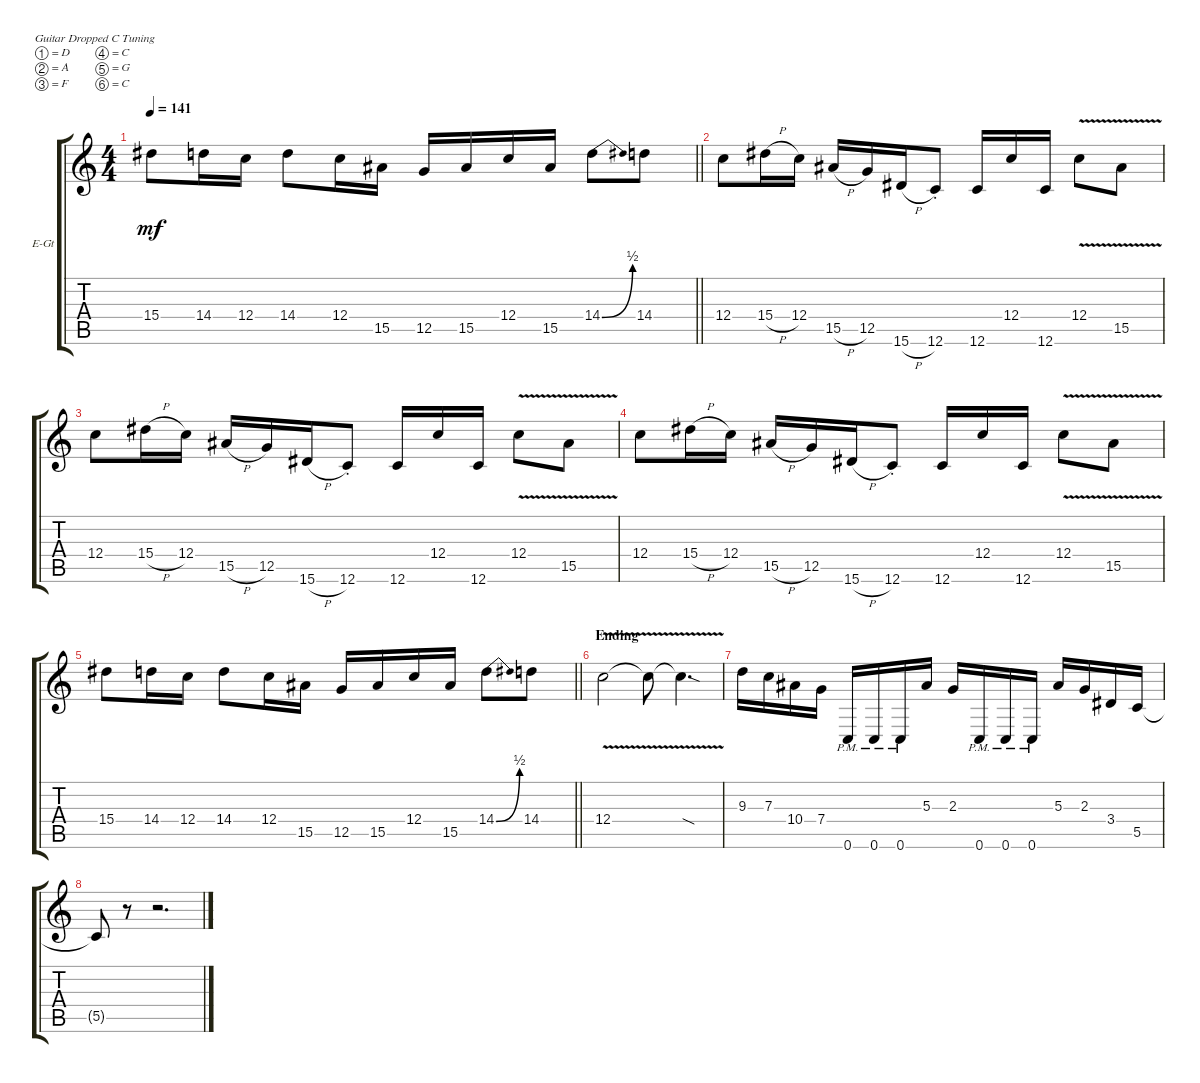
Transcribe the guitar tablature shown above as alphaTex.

\bracketExtendMode groupsimilarinstruments
\firstSystemTrackNameOrientation horizontal
\otherSystemsTrackNameOrientation horizontal
\track ("Guitar Lead 2" "E-Gt") {solo instrument overdrivenguitar}
\staff {score tabs}
\tuning (D4 A3 F3 C3 G2 C2)
\ts (4 4)
\tempo 141
\clef g2
\barLineRight lightlight
\ks c
15.4.8{dy mf} 14.4.16 12.4.16 14.4.8 12.4.16 15.5.16 12.5.16 15.5.16 12.4.16 15.5.16 14.4{be (bend 0 0 60 2)}.8 14.4.8 |
12.4.8 15.4{h}.16 12.4.16 15.5{h}.16 12.5.16 15.6{h}.16 12.6{st}.8 12.6.16 12.4.16 12.6.16 12.4{v}.8 15.5{v}.8 |
12.4.8 15.4{h}.16 12.4.16 15.5{h}.16 12.5.16 15.6{h}.16 12.6{st}.8 12.6.16 12.4.16 12.6.16 12.4{v}.8 15.5{v}.8 |
12.4.8 15.4{h}.16 12.4.16 15.5{h}.16 12.5.16 15.6{h}.16 12.6{st}.8 12.6.16 12.4.16 12.6.16 12.4{v}.8 15.5{v}.8 |
\barLineRight lightlight
15.4.8 14.4.16 12.4.16 14.4.8 12.4.16 15.5.16 12.5.16 15.5.16 12.4.16 15.5.16 14.4{be (bend 0 0 60 2)}.8 14.4.8 |
\section ("" "Ending")
12.4{v}.2 12.4{v t}.8 12.4{v sod t}.4{d} |
9.3.16 7.3.16 10.4.16 7.4.16 0.6{pm}.16 0.6{pm}.16 0.6{pm}.16 5.3.16 2.3.16 0.6{pm}.16 0.6{pm}.16 0.6{pm}.16 5.3.16 2.3.16 3.4.16 5.5.16 |
5.5{t}.8 r.8 r.2{d}
